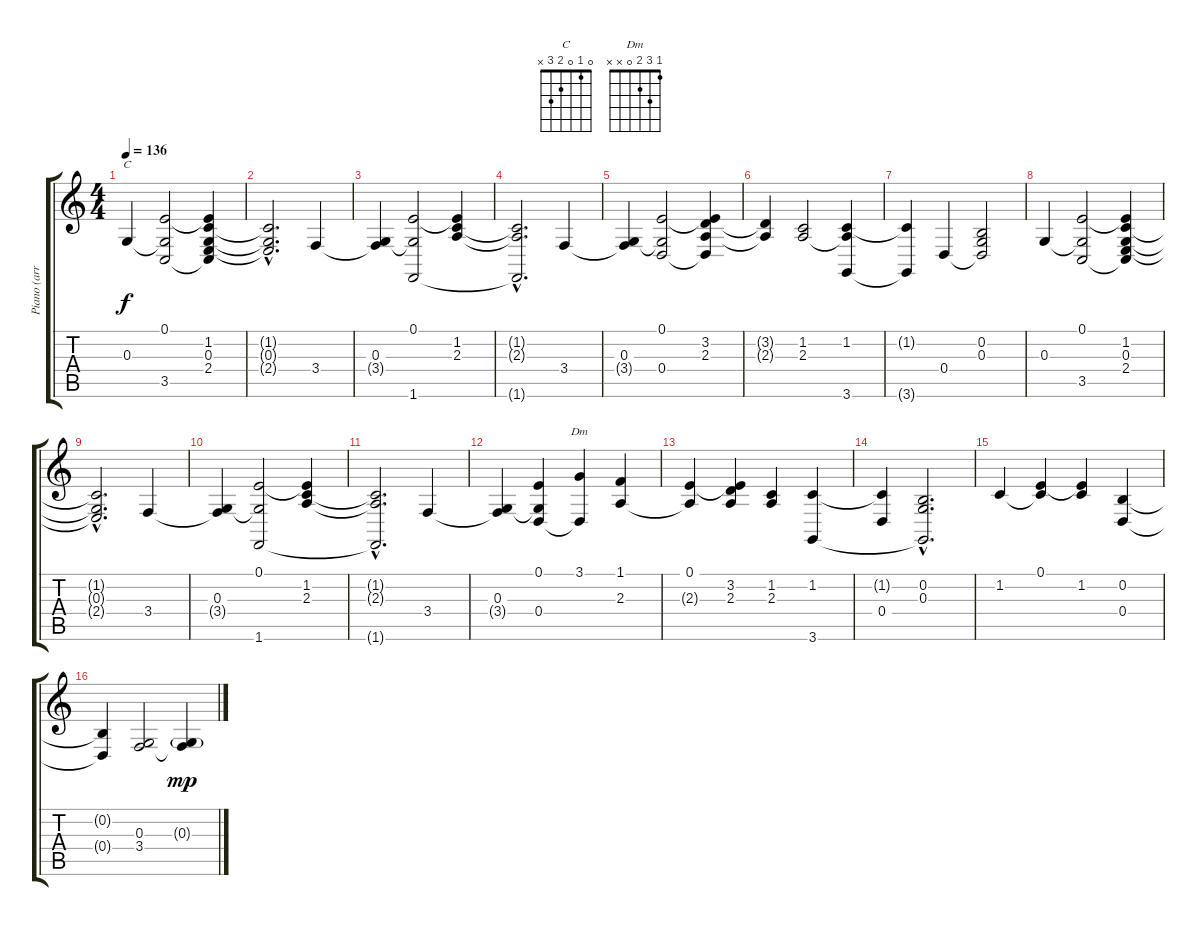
\track ("Piano (arrangé pour guitarre)" "Piano (arr") {instrument acousticgrandpiano}
\staff {score tabs}
\tuning (E4 B3 G3 D3 A2 E2) {hide}
\chord ("C" 0 1 0 2 3 x)
\chord ("Dm" 1 3 2 0 x x)
\ts (4 4)
\tempo 136
\clef g2
\ks c
0.3.4{ch "C" dy f} (0.1 0.3{t} 3.5).2 (0.1{t} 1.2 0.3 2.4 3.5{t}).4 |
(1.2{hac t} 0.3{hac t} 2.4{hac t}).2{d} 3.4.4 |
(0.3 3.4{t}).4 (0.1 0.3{t} 1.6).2 (0.1{t} 1.2 2.3).4 |
(1.2{hac t} 2.3{hac t} 1.6{hac t}).2{d} 3.4.4 |
(0.3 3.4{t}).4 (0.1 0.3{t} 0.4).2 (0.1{t} 3.2 2.3 0.4{t}).4 |
(3.2{t} 2.3{t}).4 (1.2 2.3).2 (1.2 2.3{t} 3.6).4 |
(1.2{t} 3.6{t}).4 0.4.4 (0.2 0.3 0.4{t}).2 |
0.3.4 (0.1 0.3{t} 3.5).2 (0.1{t} 1.2 0.3 2.4 3.5{t}).4 |
(1.2{hac t} 0.3{hac t} 2.4{hac t}).2{d} 3.4.4 |
(0.3 3.4{t}).4 (0.1 0.3{t} 1.6).2 (0.1{t} 1.2 2.3).4 |
(1.2{hac t} 2.3{hac t} 1.6{hac t}).2{d} 3.4.4 |
(0.3 3.4{t}).4 (0.1 0.3{t} 0.4).4 (3.1 0.4{t}).4{ch "Dm"} (1.1 2.3).4 |
(0.1 2.3{t}).4 (0.1{t} 3.2 2.3).4 (1.2 2.3).4 (1.2 3.6).4 |
(1.2{t} 0.4).4 (0.2{hac} 0.3{hac} 3.6{hac t}).2{d} |
1.2.4 (0.1 1.2{t}).4 (0.1{t} 1.2).4 (0.2 0.4).4 |
(0.2{t} 0.4{t}).4 (0.3 3.4).2 (0.3{g} 3.4{t}).4{dy mp}
